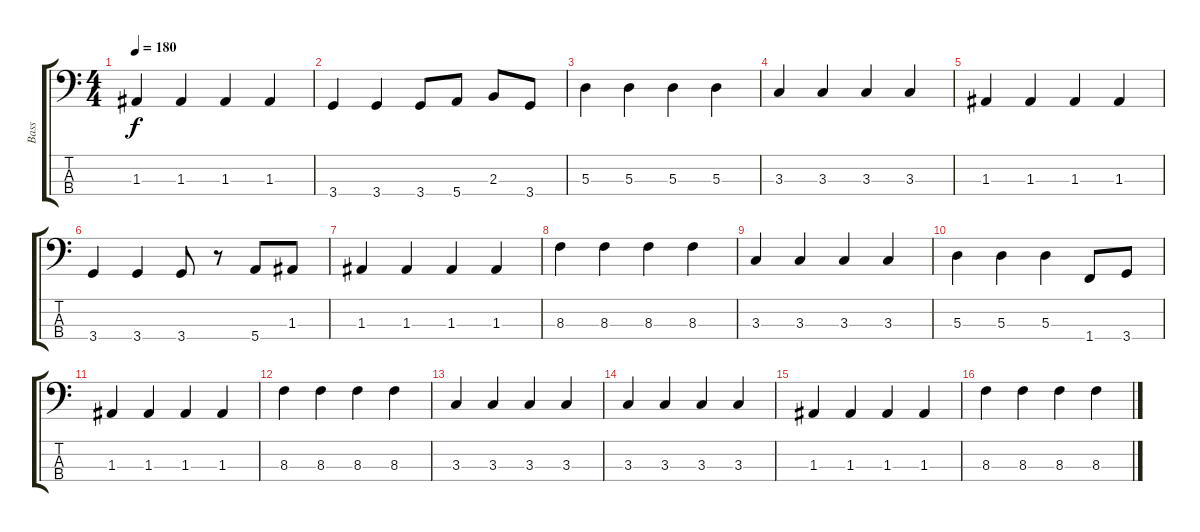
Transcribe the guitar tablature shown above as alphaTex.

\track ("Bass" "Bass") {instrument electricbassfinger}
\staff {score tabs}
\tuning (G2 D2 A1 E1) {hide}
\ts (4 4)
\tempo 180
\clef f4
\ks c
1.3.4{dy f} 1.3.4 1.3.4 1.3.4 |
3.4.4 3.4.4 3.4.8 5.4.8 2.3.8 3.4.8 |
5.3.4 5.3.4 5.3.4 5.3.4 |
3.3.4 3.3.4 3.3.4 3.3.4 |
1.3.4 1.3.4 1.3.4 1.3.4 |
3.4.4 3.4.4 3.4.8 r.8 5.4.8 1.3.8 |
1.3.4 1.3.4 1.3.4 1.3.4 |
8.3.4 8.3.4 8.3.4 8.3.4 |
3.3.4 3.3.4 3.3.4 3.3.4 |
5.3.4 5.3.4 5.3.4 1.4.8 3.4.8 |
1.3.4 1.3.4 1.3.4 1.3.4 |
8.3.4 8.3.4 8.3.4 8.3.4 |
3.3.4 3.3.4 3.3.4 3.3.4 |
3.3.4 3.3.4 3.3.4 3.3.4 |
1.3.4 1.3.4 1.3.4 1.3.4 |
8.3.4 8.3.4 8.3.4 8.3.4
